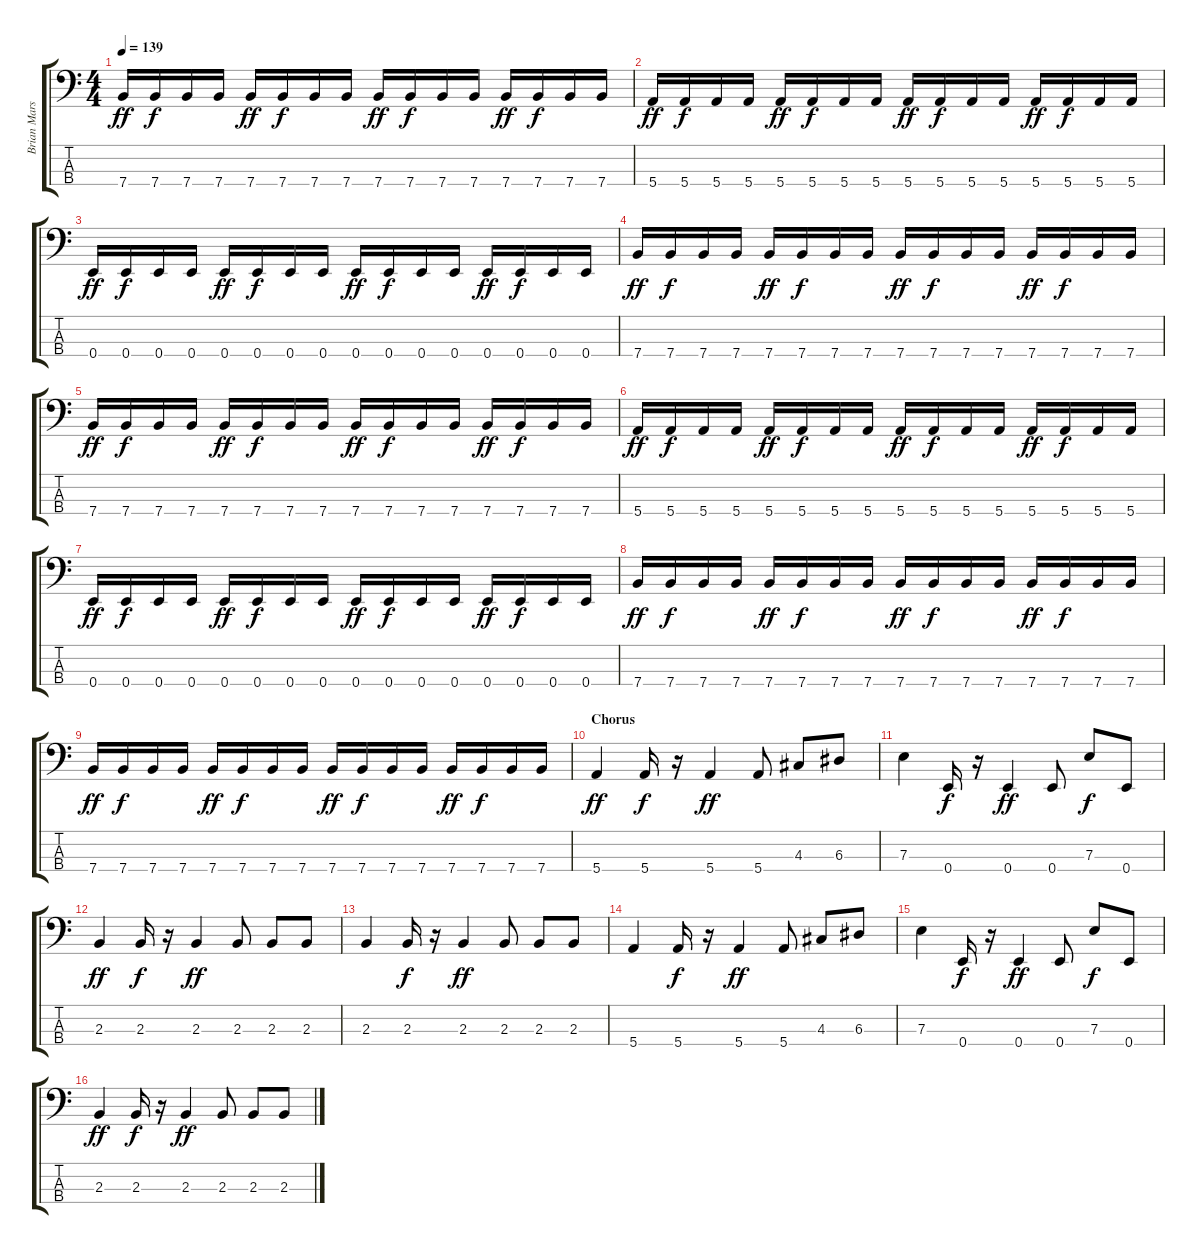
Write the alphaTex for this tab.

\track ("Brian Marshall - Bass" "Brian Mars") {instrument electricbasspick}
\staff {score tabs}
\tuning (G2 D2 A1 E1) {hide}
\ts (4 4)
\tempo 139
\clef f4
\ks c
7.4.16{dy ff} 7.4.16{dy f} 7.4.16 7.4.16 7.4.16{dy ff} 7.4.16{dy f} 7.4.16 7.4.16 7.4.16{dy ff} 7.4.16{dy f} 7.4.16 7.4.16 7.4.16{dy ff} 7.4.16{dy f} 7.4.16 7.4.16 |
5.4.16{dy ff} 5.4.16{dy f} 5.4.16 5.4.16 5.4.16{dy ff} 5.4.16{dy f} 5.4.16 5.4.16 5.4.16{dy ff} 5.4.16{dy f} 5.4.16 5.4.16 5.4.16{dy ff} 5.4.16{dy f} 5.4.16 5.4.16 |
0.4.16{dy ff} 0.4.16{dy f} 0.4.16 0.4.16 0.4.16{dy ff} 0.4.16{dy f} 0.4.16 0.4.16 0.4.16{dy ff} 0.4.16{dy f} 0.4.16 0.4.16 0.4.16{dy ff} 0.4.16{dy f} 0.4.16 0.4.16 |
7.4.16{dy ff} 7.4.16{dy f} 7.4.16 7.4.16 7.4.16{dy ff} 7.4.16{dy f} 7.4.16 7.4.16 7.4.16{dy ff} 7.4.16{dy f} 7.4.16 7.4.16 7.4.16{dy ff} 7.4.16{dy f} 7.4.16 7.4.16 |
7.4.16{dy ff} 7.4.16{dy f} 7.4.16 7.4.16 7.4.16{dy ff} 7.4.16{dy f} 7.4.16 7.4.16 7.4.16{dy ff} 7.4.16{dy f} 7.4.16 7.4.16 7.4.16{dy ff} 7.4.16{dy f} 7.4.16 7.4.16 |
5.4.16{dy ff} 5.4.16{dy f} 5.4.16 5.4.16 5.4.16{dy ff} 5.4.16{dy f} 5.4.16 5.4.16 5.4.16{dy ff} 5.4.16{dy f} 5.4.16 5.4.16 5.4.16{dy ff} 5.4.16{dy f} 5.4.16 5.4.16 |
0.4.16{dy ff} 0.4.16{dy f} 0.4.16 0.4.16 0.4.16{dy ff} 0.4.16{dy f} 0.4.16 0.4.16 0.4.16{dy ff} 0.4.16{dy f} 0.4.16 0.4.16 0.4.16{dy ff} 0.4.16{dy f} 0.4.16 0.4.16 |
7.4.16{dy ff} 7.4.16{dy f} 7.4.16 7.4.16 7.4.16{dy ff} 7.4.16{dy f} 7.4.16 7.4.16 7.4.16{dy ff} 7.4.16{dy f} 7.4.16 7.4.16 7.4.16{dy ff} 7.4.16{dy f} 7.4.16 7.4.16 |
7.4.16{dy ff} 7.4.16{dy f} 7.4.16 7.4.16 7.4.16{dy ff} 7.4.16{dy f} 7.4.16 7.4.16 7.4.16{dy ff} 7.4.16{dy f} 7.4.16 7.4.16 7.4.16{dy ff} 7.4.16{dy f} 7.4.16 7.4.16 |
\section ("" "Chorus")
5.4.4{dy ff} 5.4.16{dy f} r.16 5.4.4{dy ff} 5.4.8 4.3.8 6.3.8 |
7.3.4 0.4.16{dy f} r.16 0.4.4{dy ff} 0.4.8 7.3.8{dy f} 0.4.8 |
2.3.4{dy ff} 2.3.16{dy f} r.16 2.3.4{dy ff} 2.3.8 2.3.8 2.3.8 |
2.3.4 2.3.16{dy f} r.16 2.3.4{dy ff} 2.3.8 2.3.8 2.3.8 |
5.4.4 5.4.16{dy f} r.16 5.4.4{dy ff} 5.4.8 4.3.8 6.3.8 |
7.3.4 0.4.16{dy f} r.16 0.4.4{dy ff} 0.4.8 7.3.8{dy f} 0.4.8 |
2.3.4{dy ff} 2.3.16{dy f} r.16 2.3.4{dy ff} 2.3.8 2.3.8 2.3.8
